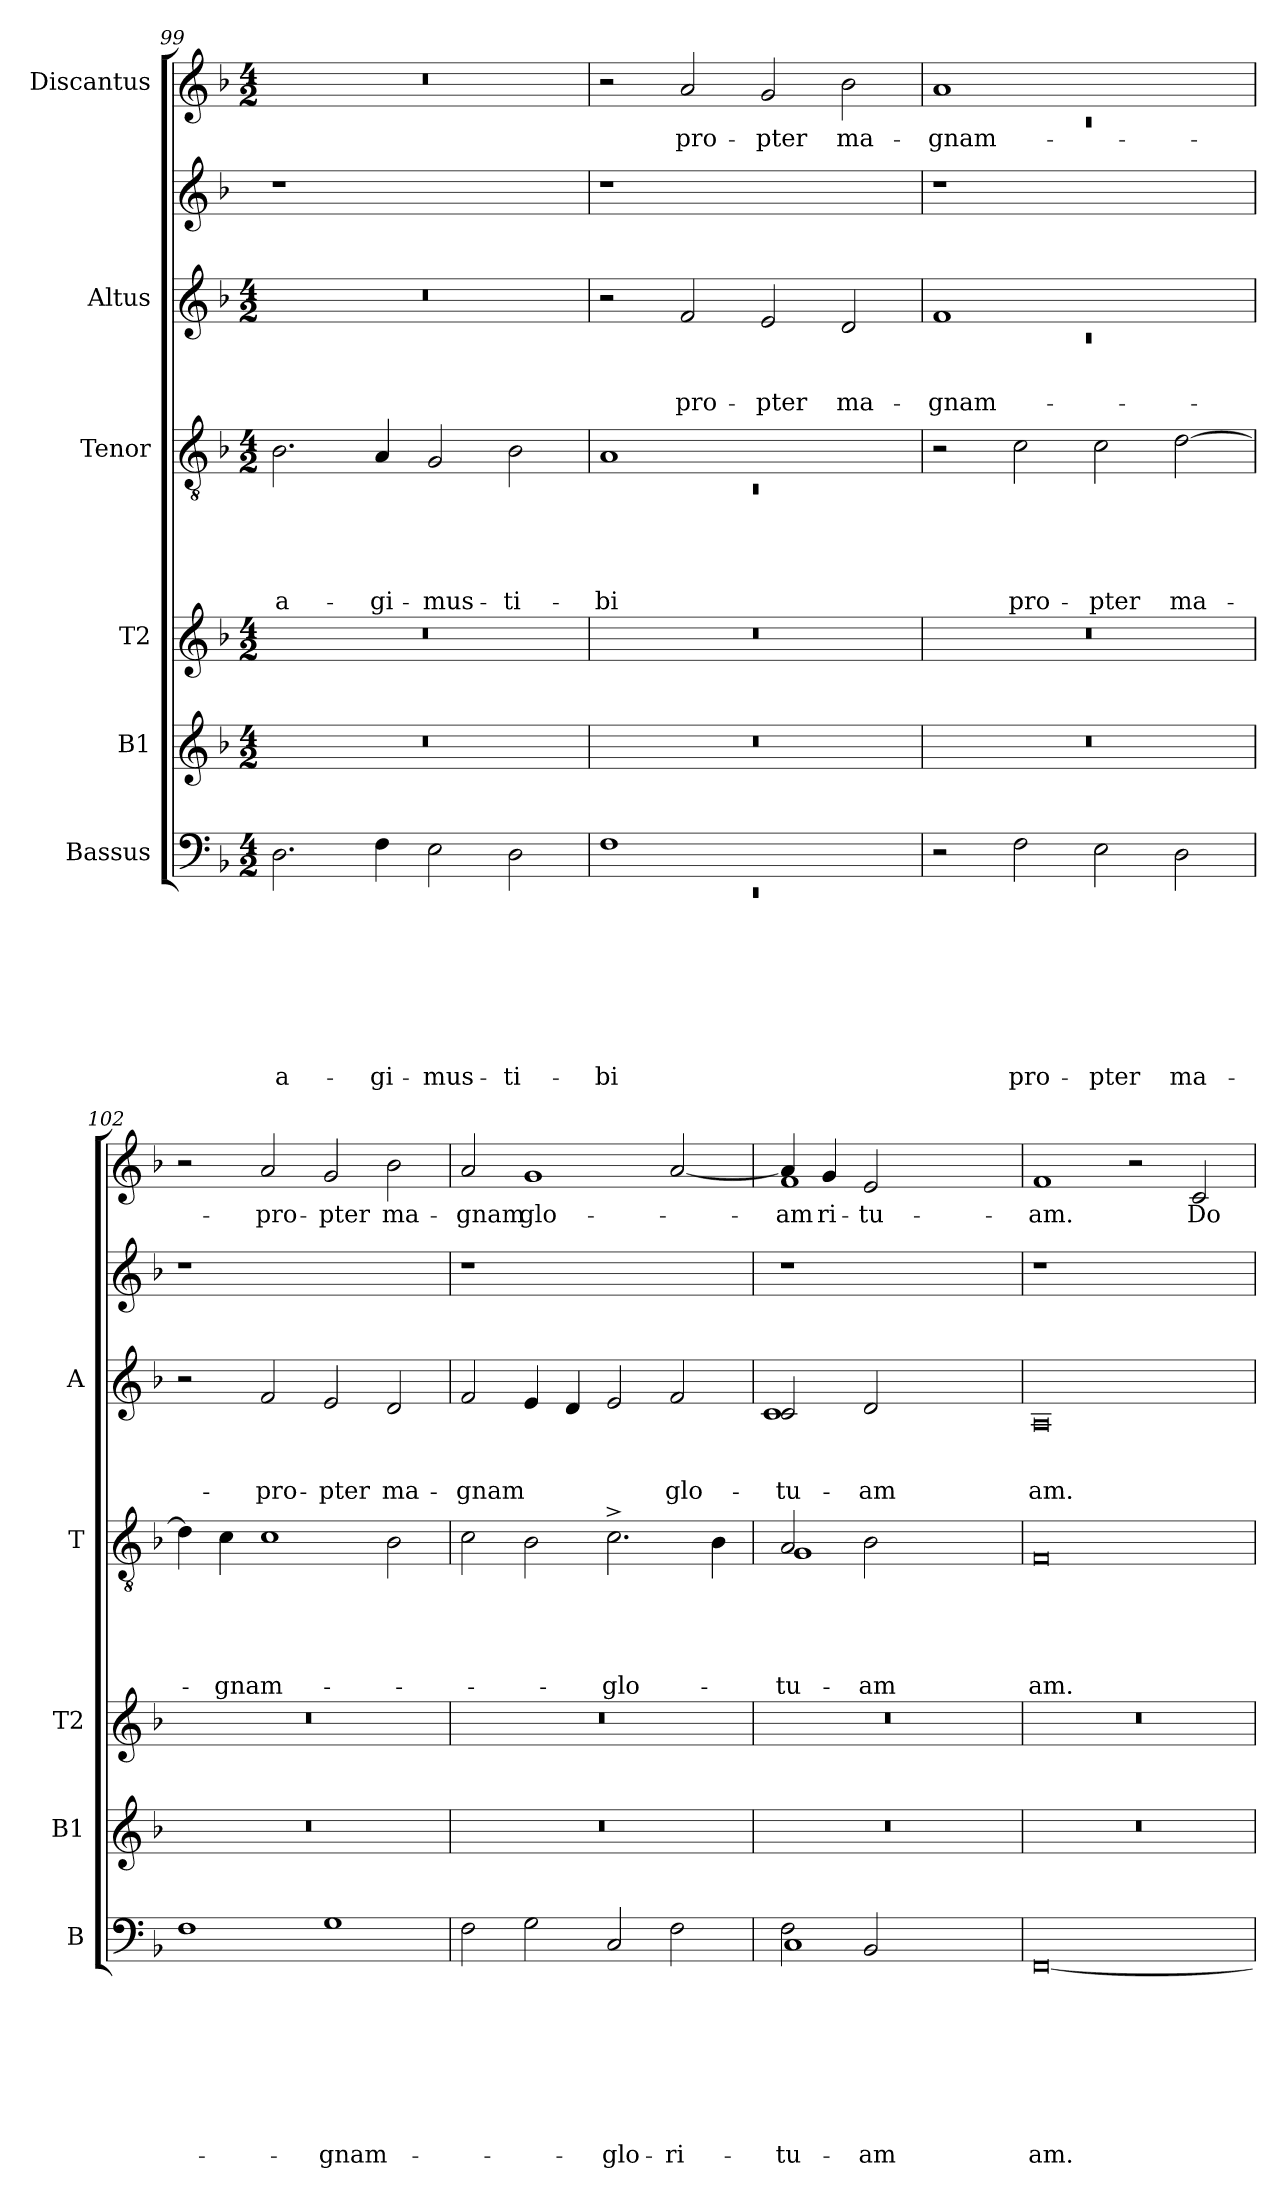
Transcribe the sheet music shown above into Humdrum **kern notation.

**kern	**text	**text	**text	**text	**text	**text	**text	**text	**kern	**kern	**kern	**text	**text	**text	**text	**text	**kern	**text	**text	**text	**kern	**kern	**text
*part7	*part7	*part7	*part7	*part7	*part7	*part7	*part7	*part7	*part6	*part5	*part4	*part4	*part4	*part4	*part4	*part4	*part3	*part3	*part3	*part3	*part2	*part1	*part1
*staff7	*staff7	*staff7	*staff7	*staff7	*staff7	*staff7	*staff7	*staff7	*staff6	*staff5	*staff4	*staff4	*staff4	*staff4	*staff4	*staff4	*staff3	*staff3	*staff3	*staff3	*staff2	*staff1	*staff1
*I"Bassus	*	*	*	*	*	*	*	*	*I"B1	*I"T2	*I"Tenor	*	*	*	*	*	*I"Altus	*	*	*	*	*I"Discantus	*
*I'B	*	*	*	*	*	*	*	*	*I'B1	*I'T2	*I'T	*	*	*	*	*	*I'A	*	*	*	*	*	*
*clefF4	*	*	*	*	*	*	*	*	*clefG2	*clefG2	*clefGv2	*	*	*	*	*	*clefG2	*	*	*	*clefG2	*clefG2	*
*k[b-]	*	*	*	*	*	*	*	*	*k[b-]	*k[b-]	*k[b-]	*	*	*	*	*	*k[b-]	*	*	*	*k[b-]	*k[b-]	*
*F:	*	*	*	*	*	*	*	*	*F:	*F:	*F:	*	*	*	*	*	*F:	*	*	*	*F:	*F:	*
*M4/2	*	*	*	*	*	*	*	*	*M4/2	*M4/2	*M4/2	*	*	*	*	*	*M4/2	*	*	*	*	*M4/2	*
=99	=99	=99	=99	=99	=99	=99	=99	=99	=99	=99	=99	=99	=99	=99	=99	=99	=99	=99	=99	=99	=99	=99	=99
!	!	!	!	!	!	!	!	!LO:LY:b	!	!	!	!	!	!	!	!LO:LY:b	!LO:N:vis=1	!	!	!	!	!LO:N:vis=1	!
2.D\	.	.	.	.	.	.	.	a-	0r	0r	2.B-\	.	.	.	.	a-	0r	.	.	.	1r	0r	.
!	!	!	!	!	!	!	!	!LO:LY:b	!	!	!	!	!	!	!	!LO:LY:b	!	!	!	!	!	!	!
4F\	.	.	.	.	.	.	.	-gi-	.	.	4A/	.	.	.	.	-gi-	.	.	.	.	.	.	.
!	!	!	!	!	!	!	!	!LO:LY:b	!	!	!	!	!	!	!	!LO:LY:b	!	!	!	!	!	!	!
2E\	.	.	.	.	.	.	.	-mus-	.	.	2G/	.	.	.	.	-mus-	.	.	.	.	1ryy	.	.
!	!	!	!	!	!	!	!	!LO:LY:b	!	!	!	!	!	!	!	!LO:LY:b	!	!	!	!	!	!	!
2D\	.	.	.	.	.	.	.	-ti-	.	.	2B-\	.	.	.	.	-ti-	.	.	.	.	.	.	.
=100	=100	=100	=100	=100	=100	=100	=100	=100	=100	=100	=100	=100	=100	=100	=100	=100	=100	=100	=100	=100	=100	=100	=100
*^	*	*	*	*	*	*	*	*	*	*	*^	*	*	*	*	*	*	*	*	*	*	*	*
!	!LO:N:vis=1	!	!	!	!	!	!	!	!LO:LY:b	!	!	!	!LO:N:vis=1	!	!	!	!	!LO:LY:b	!	!	!	!	!	!	!
1F	0rEE	.	.	.	.	.	.	.	-bi	0r	0r	1A	0rC	.	.	.	.	-bi	2r	.	.	.	1r	2r	.
!	!	!	!	!	!	!	!	!	!	!	!	!	!	!	!	!	!	!	!	!	!	!LO:LY:b	!	!	!LO:LY:b
.	.	.	.	.	.	.	.	.	.	.	.	.	.	.	.	.	.	.	2f/	.	.	pro-	.	2a/	pro-
!	!	!	!	!	!	!	!	!	!	!	!	!	!	!	!	!	!	!	!	!	!	!LO:LY:b:rj	!	!	!LO:LY:b:rj
1ryy	.	.	.	.	.	.	.	.	.	.	.	1ryy	.	.	.	.	.	.	2e/	.	.	-pter	1ryy	2g/	-pter
!	!	!	!	!	!	!	!	!	!	!	!	!	!	!	!	!	!	!	!	!	!	!LO:LY:b	!	!	!LO:LY:b
.	.	.	.	.	.	.	.	.	.	.	.	.	.	.	.	.	.	.	2d/	.	.	ma-	.	2b-\	ma-
*v	*v	*	*	*	*	*	*	*	*	*	*	*v	*v	*	*	*	*	*	*	*	*	*	*	*	*
=101	=101	=101	=101	=101	=101	=101	=101	=101	=101	=101	=101	=101	=101	=101	=101	=101	=101	=101	=101	=101	=101	=101	=101
*	*	*	*	*	*	*	*	*	*	*	*	*	*	*	*	*	*^	*	*	*	*	*^	*
!	!	!	!	!	!	!	!	!	!	!	!	!	!	!	!	!	!	!LO:N:vis=1	!	!	!LO:LY:b	!	!	!LO:N:vis=1	!LO:LY:b
2r	.	.	.	.	.	.	.	.	0r	0r	2r	.	.	.	.	.	1f	0rc	.	.	-gnam-	1r	1a	0rc	-gnam-
!	!	!	!	!	!	!	!	!LO:LY:b	!	!	!	!	!	!	!	!LO:LY:b	!	!	!	!	!	!	!	!	!
2F\	.	.	.	.	.	.	.	pro-	.	.	2c\	.	.	.	.	pro-	.	.	.	.	.	.	.	.	.
!	!	!	!	!	!	!	!	!LO:LY:b:rj	!	!	!	!	!	!	!	!LO:LY:b:rj	!	!	!	!	!	!	!	!	!
2E\	.	.	.	.	.	.	.	-pter	.	.	2c\	.	.	.	.	-pter	1ryy	.	.	.	.	1ryy	1ryy	.	.
!	!	!	!	!	!	!	!	!LO:LY:b	!	!	!	!	!	!	!	!LO:LY:b	!	!	!	!	!	!	!	!	!
2D\	.	.	.	.	.	.	.	ma-	.	.	[>2d\	.	.	.	.	ma-	.	.	.	.	.	.	.	.	.
*	*	*	*	*	*	*	*	*	*	*	*	*	*	*	*	*	*v	*v	*	*	*	*	*v	*v	*
=102	=102	=102	=102	=102	=102	=102	=102	=102	=102	=102	=102	=102	=102	=102	=102	=102	=102	=102	=102	=102	=102	=102	=102
1F	.	.	.	.	.	.	.	.	0r	0r	4d\]	.	.	.	.	.	2r	.	.	.	1r	2r	.
!	!	!	!	!	!	!	!	!	!	!	!	!	!	!	!	!LO:LY:b	!	!	!	!	!	!	!
.	.	.	.	.	.	.	.	.	.	.	4c\	.	.	.	.	-gnam-	.	.	.	.	.	.	.
!	!	!	!	!	!	!	!	!	!	!	!	!	!	!	!	!	!	!	!	!LO:LY:b	!	!	!LO:LY:b
.	.	.	.	.	.	.	.	.	.	.	1c	.	.	.	.	.	2f/	.	.	-pro-	.	2a/	-pro-
!	!	!	!	!	!	!	!	!LO:LY:b	!	!	!	!	!	!	!	!	!	!	!	!LO:LY:b:rj	!	!	!LO:LY:b:rj
1G	.	.	.	.	.	.	.	-gnam-	.	.	.	.	.	.	.	.	2e/	.	.	-pter	1ryy	2g/	-pter
!	!	!	!	!	!	!	!	!	!	!	!	!	!	!	!	!	!	!	!	!LO:LY:b	!	!	!LO:LY:b
.	.	.	.	.	.	.	.	.	.	.	2B-\	.	.	.	.	.	2d/	.	.	ma-	.	2b-\	ma-
=103	=103	=103	=103	=103	=103	=103	=103	=103	=103	=103	=103	=103	=103	=103	=103	=103	=103	=103	=103	=103	=103	=103	=103
!	!	!	!	!	!	!	!	!	!	!	!	!	!	!	!	!	!	!	!	!LO:LY:b	!	!	!LO:LY:b
2F\	.	.	.	.	.	.	.	.	0r	0r	2c\	.	.	.	.	.	2f/	.	.	-gnam	1r	2a/	-gnam
!	!	!	!	!	!	!	!	!	!	!	!	!	!	!	!	!	!	!	!	!	!	!	!LO:LY:b
2G\	.	.	.	.	.	.	.	.	.	.	2B-\	.	.	.	.	.	4e/	.	.	.	.	1g	glo-
.	.	.	.	.	.	.	.	.	.	.	.	.	.	.	.	.	4d/	.	.	.	.	.	.
!	!	!	!	!	!	!	!	!LO:LY:b	!	!	!	!	!	!	!	!LO:LY:b	!	!	!	!	!	!	!
2C/	.	.	.	.	.	.	.	-glo-	.	.	2.c^>\	.	.	.	.	-glo-	2e/	.	.	.	1ryy	.	.
!	!	!	!	!	!	!	!	!LO:LY:b:rj	!	!	!	!	!	!	!	!	!	!	!	!LO:LY:b	!	!	!
2F\	.	.	.	.	.	.	.	-ri-	.	.	.	.	.	.	.	.	2f/	.	.	glo-	.	[<2a/	.
.	.	.	.	.	.	.	.	.	.	.	4B-\	.	.	.	.	.	.	.	.	.	.	.	.
!!LO:LB:g=z
=104	=104	=104	=104	=104	=104	=104	=104	=104	=104	=104	=104	=104	=104	=104	=104	=104	=104	=104	=104	=104	=104	=104	=104
*^	*	*	*	*	*	*	*	*	*	*	*	*	*	*	*	*	*	*	*	*	*	*	*
!	!	!	!	!	!	!	!	!	!LO:LY:b	!	!	!	!	!	!	!	!LO:LY:b	!	!	!	!	!	!	!
*	*	*	*	*	*	*	*	*	*	*	*	*^	*	*	*	*	*	*	*	*	*	*	*	*
!	!	!	!	!	!	!	!	!	!	!	!	!	!	!	!	!	!	!LO:LY:b	!	!	!	!LO:LY:b	!	!	!
*	*	*	*	*	*	*	*	*	*	*	*	*	*	*	*	*	*	*	*^	*	*	*	*	*	*
!	!	!	!	!	!	!	!	!	!	!	!	!	!	!	!	!	!	!	!	!	!	!	!LO:LY:b	!	!	!LO:LY:b:rj
*	*	*	*	*	*	*	*	*	*	*	*	*	*	*	*	*	*	*	*	*	*	*	*	*	*^	*
2F\	1C	.	.	.	.	.	.	.	tu-	0r	0r	2A/	1G	.	.	.	.	tu-	2c/	1c	.	.	tu-	1r	4a/]	1f	-am
!	!	!	!	!	!	!	!	!	!	!	!	!	!	!	!	!	!	!	!	!	!	!	!	!	!	!	!LO:LY:b
.	.	.	.	.	.	.	.	.	.	.	.	.	.	.	.	.	.	.	.	.	.	.	.	.	4g/	.	-ri-
!	!	!	!	!	!	!	!	!	!LO:LY:b	!	!	!	!	!	!	!	!	!LO:LY:b	!	!	!	!	!LO:LY:b	!	!	!	!LO:LY:b
2BB-/	.	.	.	.	.	.	.	.	-am	.	.	2B-\	.	.	.	.	.	-am	2d/	.	.	.	-am	.	2e/	.	-tu-
1ryy	1ryy	.	.	.	.	.	.	.	.	.	.	1ryy	1ryy	.	.	.	.	.	1ryy	1ryy	.	.	.	1ryy	1ryy	1ryy	.
=105	=105	=105	=105	=105	=105	=105	=105	=105	=105	=105	=105	=105	=105	=105	=105	=105	=105	=105	=105	=105	=105	=105	=105	=105	=105	=105	=105
!	!	!	!	!	!	!	!	!	!LO:LY:b:rj	!	!	!	!	!	!	!	!	!LO:LY:b:rj	!	!	!	!	!LO:LY:b:rj	!	!	!	!LO:LY:b
*	*	*	*	*	*	*	*	*	*	*	*	*v	*v	*	*	*	*	*	*	*	*	*	*	*	*v	*v	*
*v	*v	*	*	*	*	*	*	*	*	*	*	*	*	*	*	*	*	*v	*v	*	*	*	*	*	*
[<0FF	.	.	.	.	.	.	.	-am.	0r	0r	0F	.	.	.	.	-am.	0A	.	.	-am.	1r	1f	am.
.	.	.	.	.	.	.	.	.	.	.	.	.	.	.	.	.	.	.	.	.	1ryy	2r	.
!	!	!	!	!	!	!	!	!	!	!	!	!	!	!	!	!	!	!	!	!	!	!	!LO:LY:b
.	.	.	.	.	.	.	.	.	.	.	.	.	.	.	.	.	.	.	.	.	.	2c/	Do-
=	=	=	=	=	=	=	=	=	=	=	=	=	=	=	=	=	=	=	=	=	=	=	=
*-	*-	*-	*-	*-	*-	*-	*-	*-	*-	*-	*-	*-	*-	*-	*-	*-	*-	*-	*-	*-	*-	*-	*-
